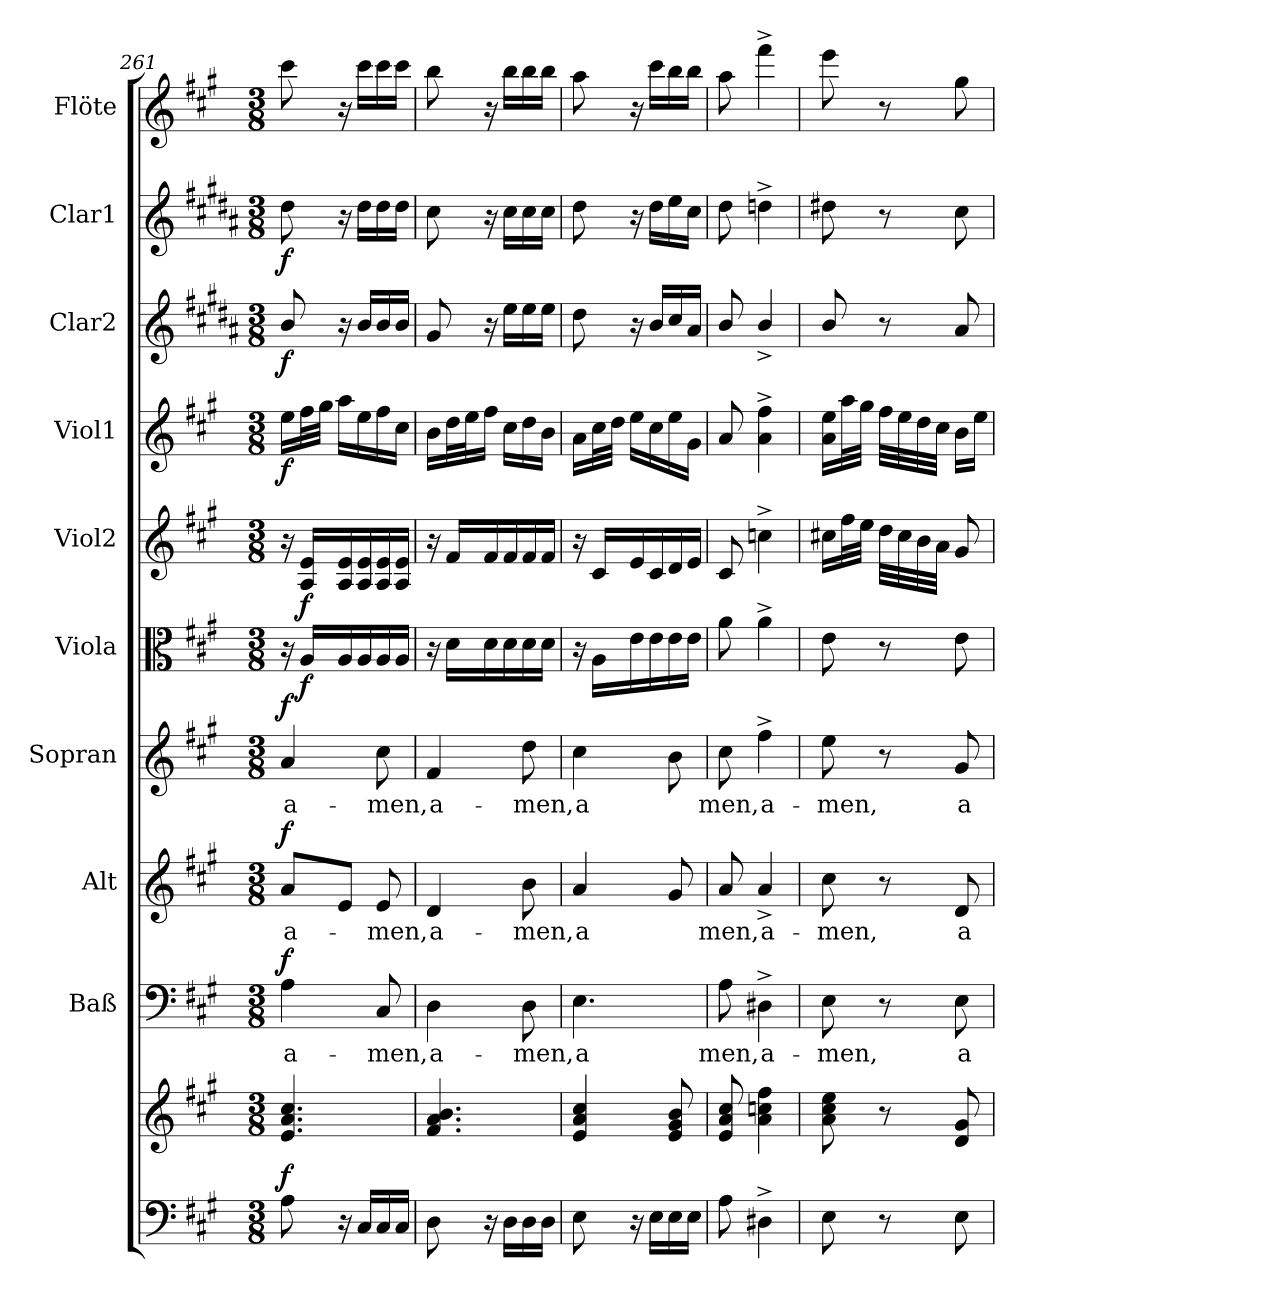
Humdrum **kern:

**kern	**kern	**dynam	**kern	**text	**dynam	**kern	**text	**dynam	**kern	**text	**dynam	**kern	**dynam	**kern	**dynam	**kern	**dynam	**kern	**dynam	**kern	**dynam	**kern
*part10	*part10	*part10	*part9	*part9	*part9	*part8	*part8	*part8	*part7	*part7	*part7	*part6	*part6	*part5	*part5	*part4	*part4	*part3	*part3	*part2	*part2	*part1
*staff11	*staff10	*staff10/11	*staff9	*staff9	*staff9	*staff8	*staff8	*staff8	*staff7	*staff7	*staff7	*staff6	*staff6	*staff5	*staff5	*staff4	*staff4	*staff3	*staff3	*staff2	*staff2	*staff1
*	*	*	*I"Baß	*	*	*I"Alt	*	*	*I"Sopran	*	*	*I"Viola	*	*I"Viol2	*	*I"Viol1	*	*I"Clar2	*	*I"Clar1	*	*I"Flöte
*	*	*	*	*	*	*	*	*	*	*	*	*I'Vla	*	*	*	*	*	*I'Cl	*	*I'Cl	*	*I'Fl
*clefF4	*clefG2	*	*clefF4	*	*	*clefG2	*	*	*clefG2	*	*	*clefC3	*	*clefG2	*	*clefG2	*	*clefG2	*	*clefG2	*	*clefG2
*	*	*	*	*	*	*	*	*	*	*	*	*	*	*	*	*	*	*ITrd1c2	*	*ITrd1c2	*	*
*k[f#c#g#]	*k[f#c#g#]	*	*k[f#c#g#]	*	*	*k[f#c#g#]	*	*	*k[f#c#g#]	*	*	*k[f#c#g#]	*	*k[f#c#g#]	*	*k[f#c#g#]	*	*k[f#c#g#]	*	*k[f#c#g#]	*	*k[f#c#g#]
*A:	*A:	*	*A:	*	*	*A:	*	*	*A:	*	*	*A:	*	*A:	*	*A:	*	*A:	*	*A:	*	*A:
*M3/8	*M3/8	*	*M3/8	*	*	*M3/8	*	*	*M3/8	*	*	*M3/8	*	*M3/8	*	*M3/8	*	*M3/8	*	*M3/8	*	*M3/8
=261	=261	=261	=261	=261	=261	=261	=261	=261	=261	=261	=261	=261	=261	=261	=261	=261	=261	=261	=261	=261	=261	=261
!	!	!LO:DY:a=2	!	!LO:LY:b	!LO:DY:a	!	!LO:LY:b	!LO:DY:a	!	!LO:LY:b	!LO:DY:a	!	!	!	!	!	!LO:DY:b	!	!LO:DY:b	!	!LO:DY:b	!
8A\	4.e/ 4.a/ 4.cc#/	f	4A\	a-	f	8a/L	a-	f	4a/	a-	f	16r	.	16r	.	16ee\LL	f	8a/	f	8cc#\	f	8ccc#\
!	!	!	!	!	!	!	!	!	!	!	!	!	!LO:DY:b	!	!LO:DY:b	!	!	!	!	!	!	!
.	.	.	.	.	.	.	.	.	.	.	.	16A/LL	f	16A/ 16e/LL	f	32ff#\L	.	.	.	.	.	.
.	.	.	.	.	.	.	.	.	.	.	.	.	.	.	.	32gg#\JJJ	.	.	.	.	.	.
16r	.	.	.	.	.	8e/J	.	.	.	.	.	16A/	.	16A/ 16e/	.	16aa\LL	.	16r	.	16r	.	16r
16C#/LL	.	.	.	.	.	.	.	.	.	.	.	16A/	.	16A/ 16e/	.	16ee\	.	16a/LL	.	16cc#\LL	.	16ccc#\LL
!	!	!	!	!LO:LY:b	!	!	!LO:LY:b	!	!	!LO:LY:b	!	!	!	!	!	!	!	!	!	!	!	!
16C#/	.	.	8C#/	-men,	.	8e/	-men,	.	8cc#\	-men,	.	16A/	.	16A/ 16e/	.	16ff#\	.	16a/	.	16cc#\	.	16ccc#\
16C#/JJ	.	.	.	.	.	.	.	.	.	.	.	16A/JJ	.	16A/ 16e/JJ	.	16cc#\JJ	.	16a/JJ	.	16cc#\JJ	.	16ccc#\JJ
=262	=262	=262	=262	=262	=262	=262	=262	=262	=262	=262	=262	=262	=262	=262	=262	=262	=262	=262	=262	=262	=262	=262
!	!	!	!	!LO:LY:b	!	!	!LO:LY:b	!	!	!LO:LY:b	!	!	!	!	!	!	!	!	!	!	!	!
8D\	4.f#/ 4.a/ 4.b/	.	4D\	a-	.	4d/	a-	.	4f#/	a-	.	16r	.	16r	.	16b\LL	.	8f#/	.	8b\	.	8bb\
.	.	.	.	.	.	.	.	.	.	.	.	16d\LL	.	16f#/LL	.	32dd\L	.	.	.	.	.	.
.	.	.	.	.	.	.	.	.	.	.	.	.	.	.	.	32ee\J	.	.	.	.	.	.
16r	.	.	.	.	.	.	.	.	.	.	.	16d\	.	16f#/	.	16ff#\JJ	.	16r	.	16r	.	16r
16D\LL	.	.	.	.	.	.	.	.	.	.	.	16d\	.	16f#/	.	16cc#\LL	.	16dd\LL	.	16b\LL	.	16bb\LL
!	!	!	!	!LO:LY:b	!	!	!LO:LY:b	!	!	!LO:LY:b	!	!	!	!	!	!	!	!	!	!	!	!
16D\	.	.	8D\	-men,	.	8b\	-men,	.	8dd\	-men,	.	16d\	.	16f#/	.	16dd\	.	16dd\	.	16b\	.	16bb\
16D\JJ	.	.	.	.	.	.	.	.	.	.	.	16d\JJ	.	16f#/JJ	.	16b\JJ	.	16dd\JJ	.	16b\JJ	.	16bb\JJ
!!LO:PB:g=z
=263	=263	=263	=263	=263	=263	=263	=263	=263	=263	=263	=263	=263	=263	=263	=263	=263	=263	=263	=263	=263	=263	=263
!	!	!	!	!LO:LY:b	!	!	!LO:LY:b	!	!	!LO:LY:b	!	!	!	!	!	!	!	!	!	!	!	!
8E\	4e/ 4a/ 4cc#/	.	4.E\	a	.	4a/	a	.	4cc#\	a	.	16r	.	16r	.	16a\LL	.	8cc#\	.	8cc#\	.	8aa\
.	.	.	.	.	.	.	.	.	.	.	.	16A\LL	.	16c#/LL	.	32cc#\L	.	.	.	.	.	.
.	.	.	.	.	.	.	.	.	.	.	.	.	.	.	.	32dd\JJJ	.	.	.	.	.	.
16r	.	.	.	.	.	.	.	.	.	.	.	16e\	.	16e/	.	16ee\LL	.	16r	.	16r	.	16r
16E\LL	.	.	.	.	.	.	.	.	.	.	.	16e\	.	16c#/	.	16cc#\	.	16a/LL	.	16cc#\LL	.	16ccc#\LL
16E\	8e/ 8g#/ 8b/	.	.	.	.	8g#/	.	.	8b\	.	.	16e\	.	16d/	.	16ee\	.	16b/	.	16dd\	.	16bb\
16E\JJ	.	.	.	.	.	.	.	.	.	.	.	16e\JJ	.	16e/JJ	.	16g#\JJ	.	16g#/JJ	.	16b\JJ	.	16bb\JJ
=264	=264	=264	=264	=264	=264	=264	=264	=264	=264	=264	=264	=264	=264	=264	=264	=264	=264	=264	=264	=264	=264	=264
!	!	!	!	!LO:LY:b	!	!	!LO:LY:b	!	!	!LO:LY:b	!	!	!	!	!	!	!	!	!	!	!	!
8A\	8e/ 8a/ 8cc#/	.	8A\	men,	.	8a/	men,	.	8cc#\	men,	.	8a\	.	8c#/	.	8a/	.	8a/	.	8cc#\	.	8aa\
!	!	!	!	!LO:LY:b	!	!	!LO:LY:b	!	!	!LO:LY:b	!	!	!	!	!	!	!	!	!	!	!	!
4D#X^>\	4a\ 4ccn\ 4ff#\	.	4D#X^>\	a-	.	4a^</	a-	.	4ff#^>\	a-	.	4a^>\	.	4ccn^>\	.	4a\^> 4ff#\^>	.	4a^</	.	4ccn^>\	.	4fff#^>\
=265	=265	=265	=265	=265	=265	=265	=265	=265	=265	=265	=265	=265	=265	=265	=265	=265	=265	=265	=265	=265	=265	=265
!	!	!	!	!LO:LY:b	!	!	!LO:LY:b	!	!	!LO:LY:b	!	!	!	!	!	!	!	!	!	!	!	!
8E\	8a\ 8cc#\ 8ee\	.	8E\	-men,	.	8cc#\	-men,	.	8ee\	-men,	.	8e\	.	16cc#X\LL	.	16a\ 16ee\LL	.	8a/	.	8cc#X\	.	8eee\
.	.	.	.	.	.	.	.	.	.	.	.	.	.	32ff#\L	.	32aa\L	.	.	.	.	.	.
.	.	.	.	.	.	.	.	.	.	.	.	.	.	32ee\JJJ	.	32gg#\JJJ	.	.	.	.	.	.
8r	8r	.	8r	.	.	8r	.	.	8r	.	.	8r	.	32dd\LLL	.	32ff#\LLL	.	8r	.	8r	.	8r
.	.	.	.	.	.	.	.	.	.	.	.	.	.	32cc#\	.	32ee\	.	.	.	.	.	.
.	.	.	.	.	.	.	.	.	.	.	.	.	.	32b\	.	32dd\	.	.	.	.	.	.
.	.	.	.	.	.	.	.	.	.	.	.	.	.	32a\JJJ	.	32cc#\JJJ	.	.	.	.	.	.
!	!	!	!	!LO:LY:b	!	!	!LO:LY:b	!	!	!LO:LY:b	!	!	!	!	!	!	!	!	!	!	!	!
8E\	8d/ 8g#/	.	8E\	a-	.	8d/	a-	.	8g#/	a-	.	8e\	.	8g#/	.	16b\LL	.	8g#/	.	8b\	.	8gg#\
.	.	.	.	.	.	.	.	.	.	.	.	.	.	.	.	16ee\JJ	.	.	.	.	.	.
=	=	=	=	=	=	=	=	=	=	=	=	=	=	=	=	=	=	=	=	=	=	=
*-	*-	*-	*-	*-	*-	*-	*-	*-	*-	*-	*-	*-	*-	*-	*-	*-	*-	*-	*-	*-	*-	*-
